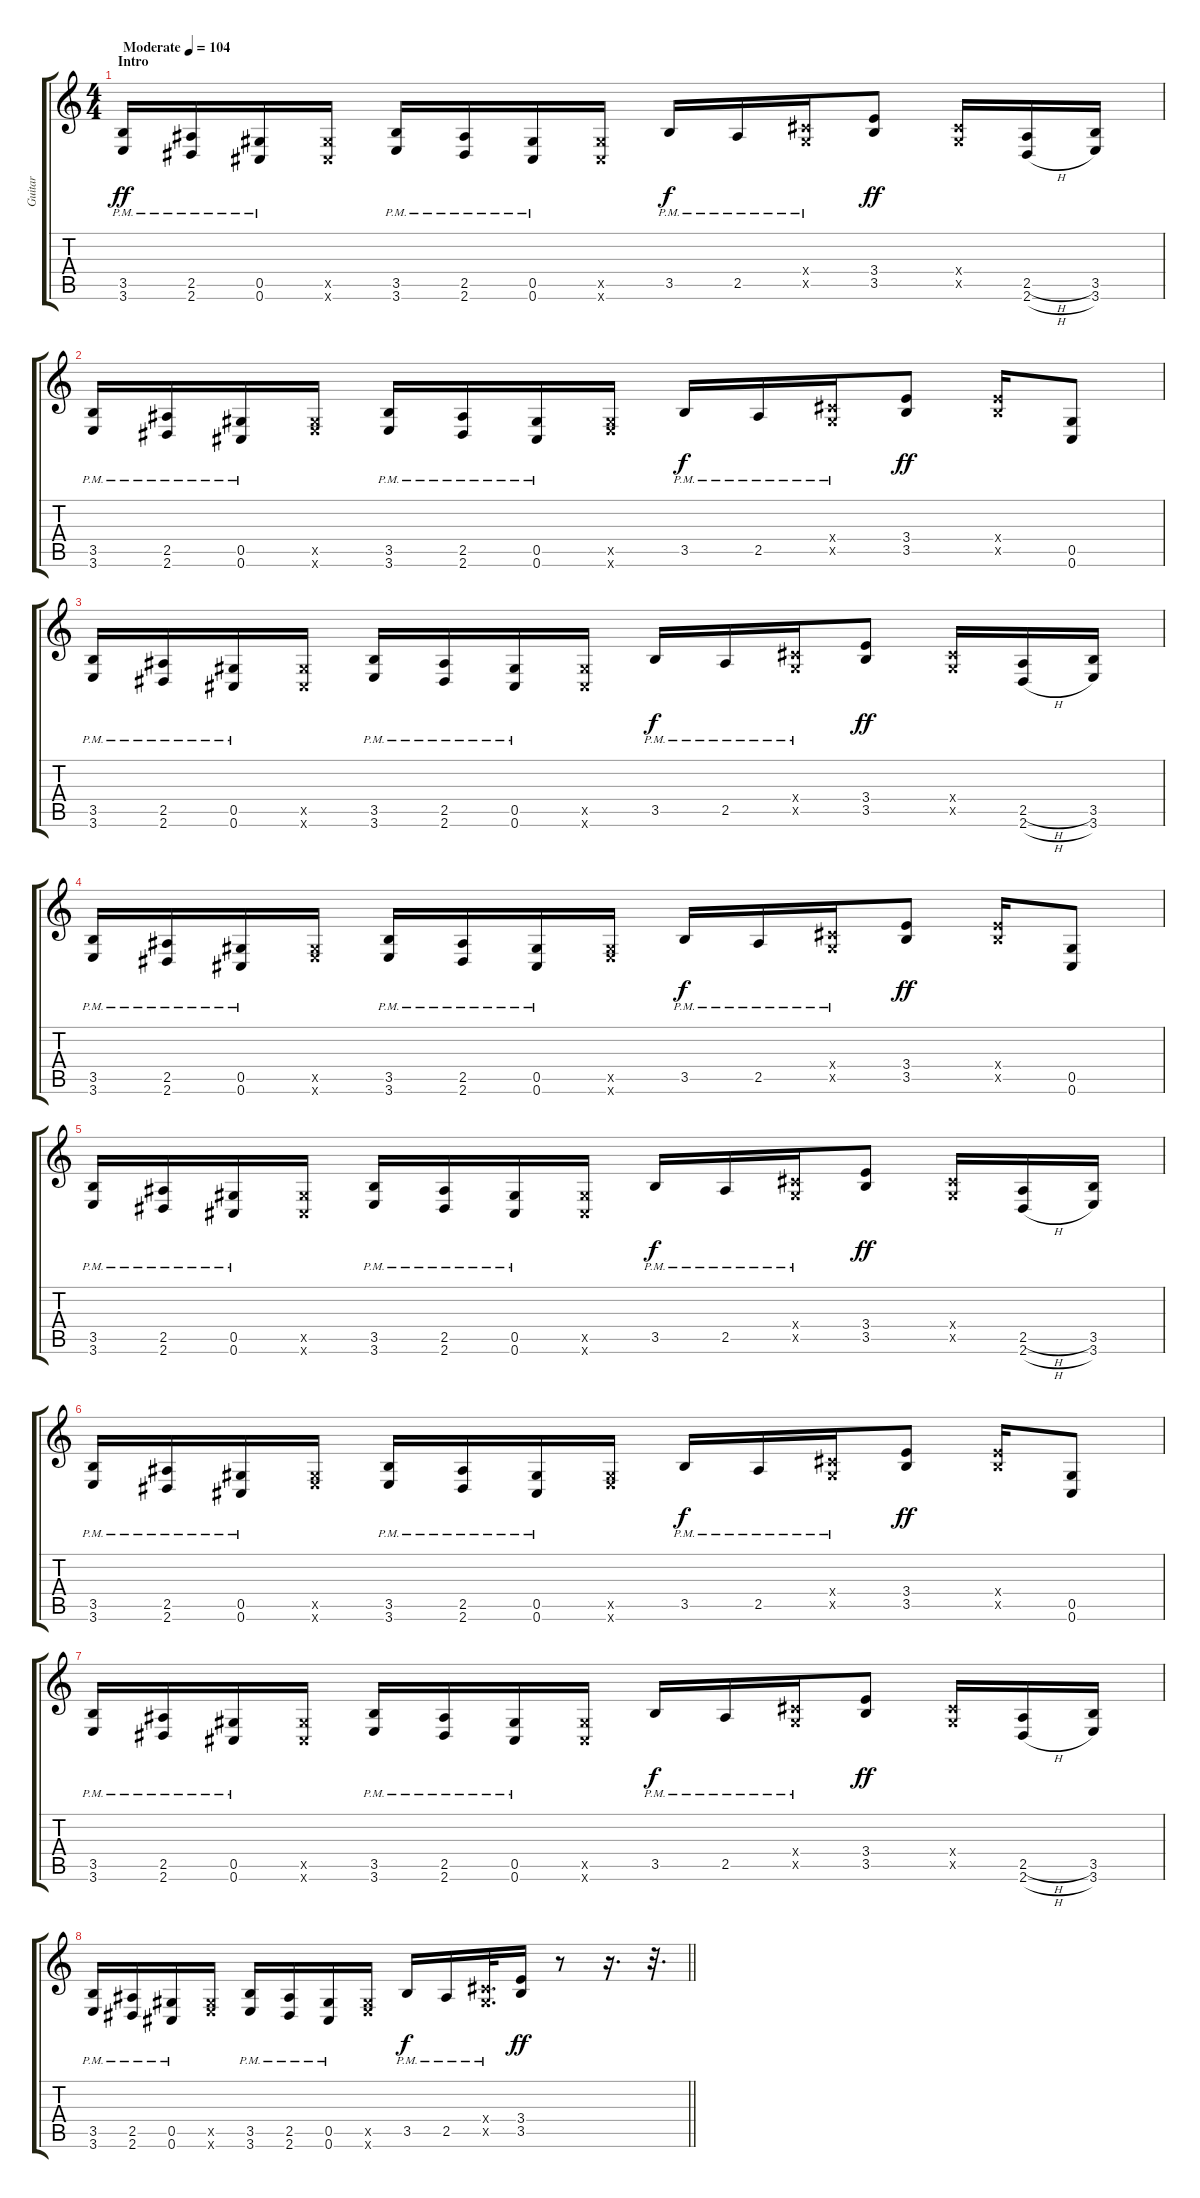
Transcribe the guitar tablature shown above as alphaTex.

\track ("Guitar" "Guitar") {instrument distortionguitar}
\staff {score tabs}
\tuning (Eb4 Bb3 Gb3 Db3 Ab2 Db2) {hide}
\ts (4 4)
\section ("" "Intro")
\tempo (104 "Moderate")
\clef g2
\ks c
(3.5{pm} 3.6{pm}).16{dy ff instrument distortionguitar} (2.5{pm} 2.6{pm}).16 (0.5{pm} 0.6{pm}).16 (0.5{x} 0.6{x}).16 (3.5{pm} 3.6{pm}).16 (2.5{pm} 2.6{pm}).16 (0.5{pm} 0.6{pm}).16 (0.5{x} 0.6{x}).16 3.5{pm}.16{dy f} 2.5{pm}.16 (0.4{x} 0.5{pm x}).16 (3.4 3.5).8{dy ff} (0.4{x} 0.5{x}).16 (2.5{h} 2.6{h}).16 (3.5 3.6).16 |
(3.5{pm} 3.6{pm}).16 (2.5{pm} 2.6{pm}).16 (0.5{pm} 0.6{pm}).16 (0.5{x} 3.6{x}).16 (3.5{pm} 3.6{pm}).16 (2.5{pm} 2.6{pm}).16 (0.5{pm} 0.6{pm}).16 (0.5{x} 3.6{x}).16 3.5{pm}.16{dy f} 2.5{pm}.16 (0.4{x} 0.5{pm x}).16 (3.4 3.5).8{dy ff} (3.4{x} 3.5{x}).16 (0.5 0.6).8 |
(3.5{pm} 3.6{pm}).16 (2.5{pm} 2.6{pm}).16 (0.5{pm} 0.6{pm}).16 (0.5{x} 0.6{x}).16 (3.5{pm} 3.6{pm}).16 (2.5{pm} 2.6{pm}).16 (0.5{pm} 0.6{pm}).16 (0.5{x} 0.6{x}).16 3.5{pm}.16{dy f} 2.5{pm}.16 (0.4{x} 0.5{pm x}).16 (3.4 3.5).8{dy ff} (0.4{x} 0.5{x}).16 (2.5{h} 2.6{h}).16 (3.5 3.6).16 |
(3.5{pm} 3.6{pm}).16 (2.5{pm} 2.6{pm}).16 (0.5{pm} 0.6{pm}).16 (0.5{x} 3.6{x}).16 (3.5{pm} 3.6{pm}).16 (2.5{pm} 2.6{pm}).16 (0.5{pm} 0.6{pm}).16 (0.5{x} 3.6{x}).16 3.5{pm}.16{dy f} 2.5{pm}.16 (0.4{x} 0.5{pm x}).16 (3.4 3.5).8{dy ff} (3.4{x} 3.5{x}).16 (0.5 0.6).8 |
(3.5{pm} 3.6{pm}).16 (2.5{pm} 2.6{pm}).16 (0.5{pm} 0.6{pm}).16 (0.5{x} 0.6{x}).16 (3.5{pm} 3.6{pm}).16 (2.5{pm} 2.6{pm}).16 (0.5{pm} 0.6{pm}).16 (0.5{x} 0.6{x}).16 3.5{pm}.16{dy f} 2.5{pm}.16 (0.4{x} 0.5{pm x}).16 (3.4 3.5).8{dy ff} (0.4{x} 0.5{x}).16 (2.5{h} 2.6{h}).16 (3.5 3.6).16 |
(3.5{pm} 3.6{pm}).16 (2.5{pm} 2.6{pm}).16 (0.5{pm} 0.6{pm}).16 (0.5{x} 3.6{x}).16 (3.5{pm} 3.6{pm}).16 (2.5{pm} 2.6{pm}).16 (0.5{pm} 0.6{pm}).16 (0.5{x} 3.6{x}).16 3.5{pm}.16{dy f} 2.5{pm}.16 (0.4{x} 0.5{pm x}).16 (3.4 3.5).8{dy ff} (3.4{x} 3.5{x}).16 (0.5 0.6).8 |
(3.5{pm} 3.6{pm}).16 (2.5{pm} 2.6{pm}).16 (0.5{pm} 0.6{pm}).16 (0.5{x} 0.6{x}).16 (3.5{pm} 3.6{pm}).16 (2.5{pm} 2.6{pm}).16 (0.5{pm} 0.6{pm}).16 (0.5{x} 0.6{x}).16 3.5{pm}.16{dy f} 2.5{pm}.16 (0.4{x} 0.5{pm x}).16 (3.4 3.5).8{dy ff} (0.4{x} 0.5{x}).16 (2.5{h} 2.6{h}).16 (3.5 3.6).16 |
\barLineRight lightlight
(3.5{pm} 3.6{pm}).16 (2.5{pm} 2.6{pm}).16 (0.5{pm} 0.6{pm}).16 (0.5{x} 3.6{x}).16 (3.5{pm} 3.6{pm}).16 (2.5{pm} 2.6{pm}).16 (0.5{pm} 0.6{pm}).16 (0.5{x} 3.6{x}).16 3.5{pm}.16{dy f} 2.5{pm}.16 (0.4{x} 0.5{pm x}).32{d} (3.4 3.5).16{dy ff} r.8 r.16{d} r.32{d}
